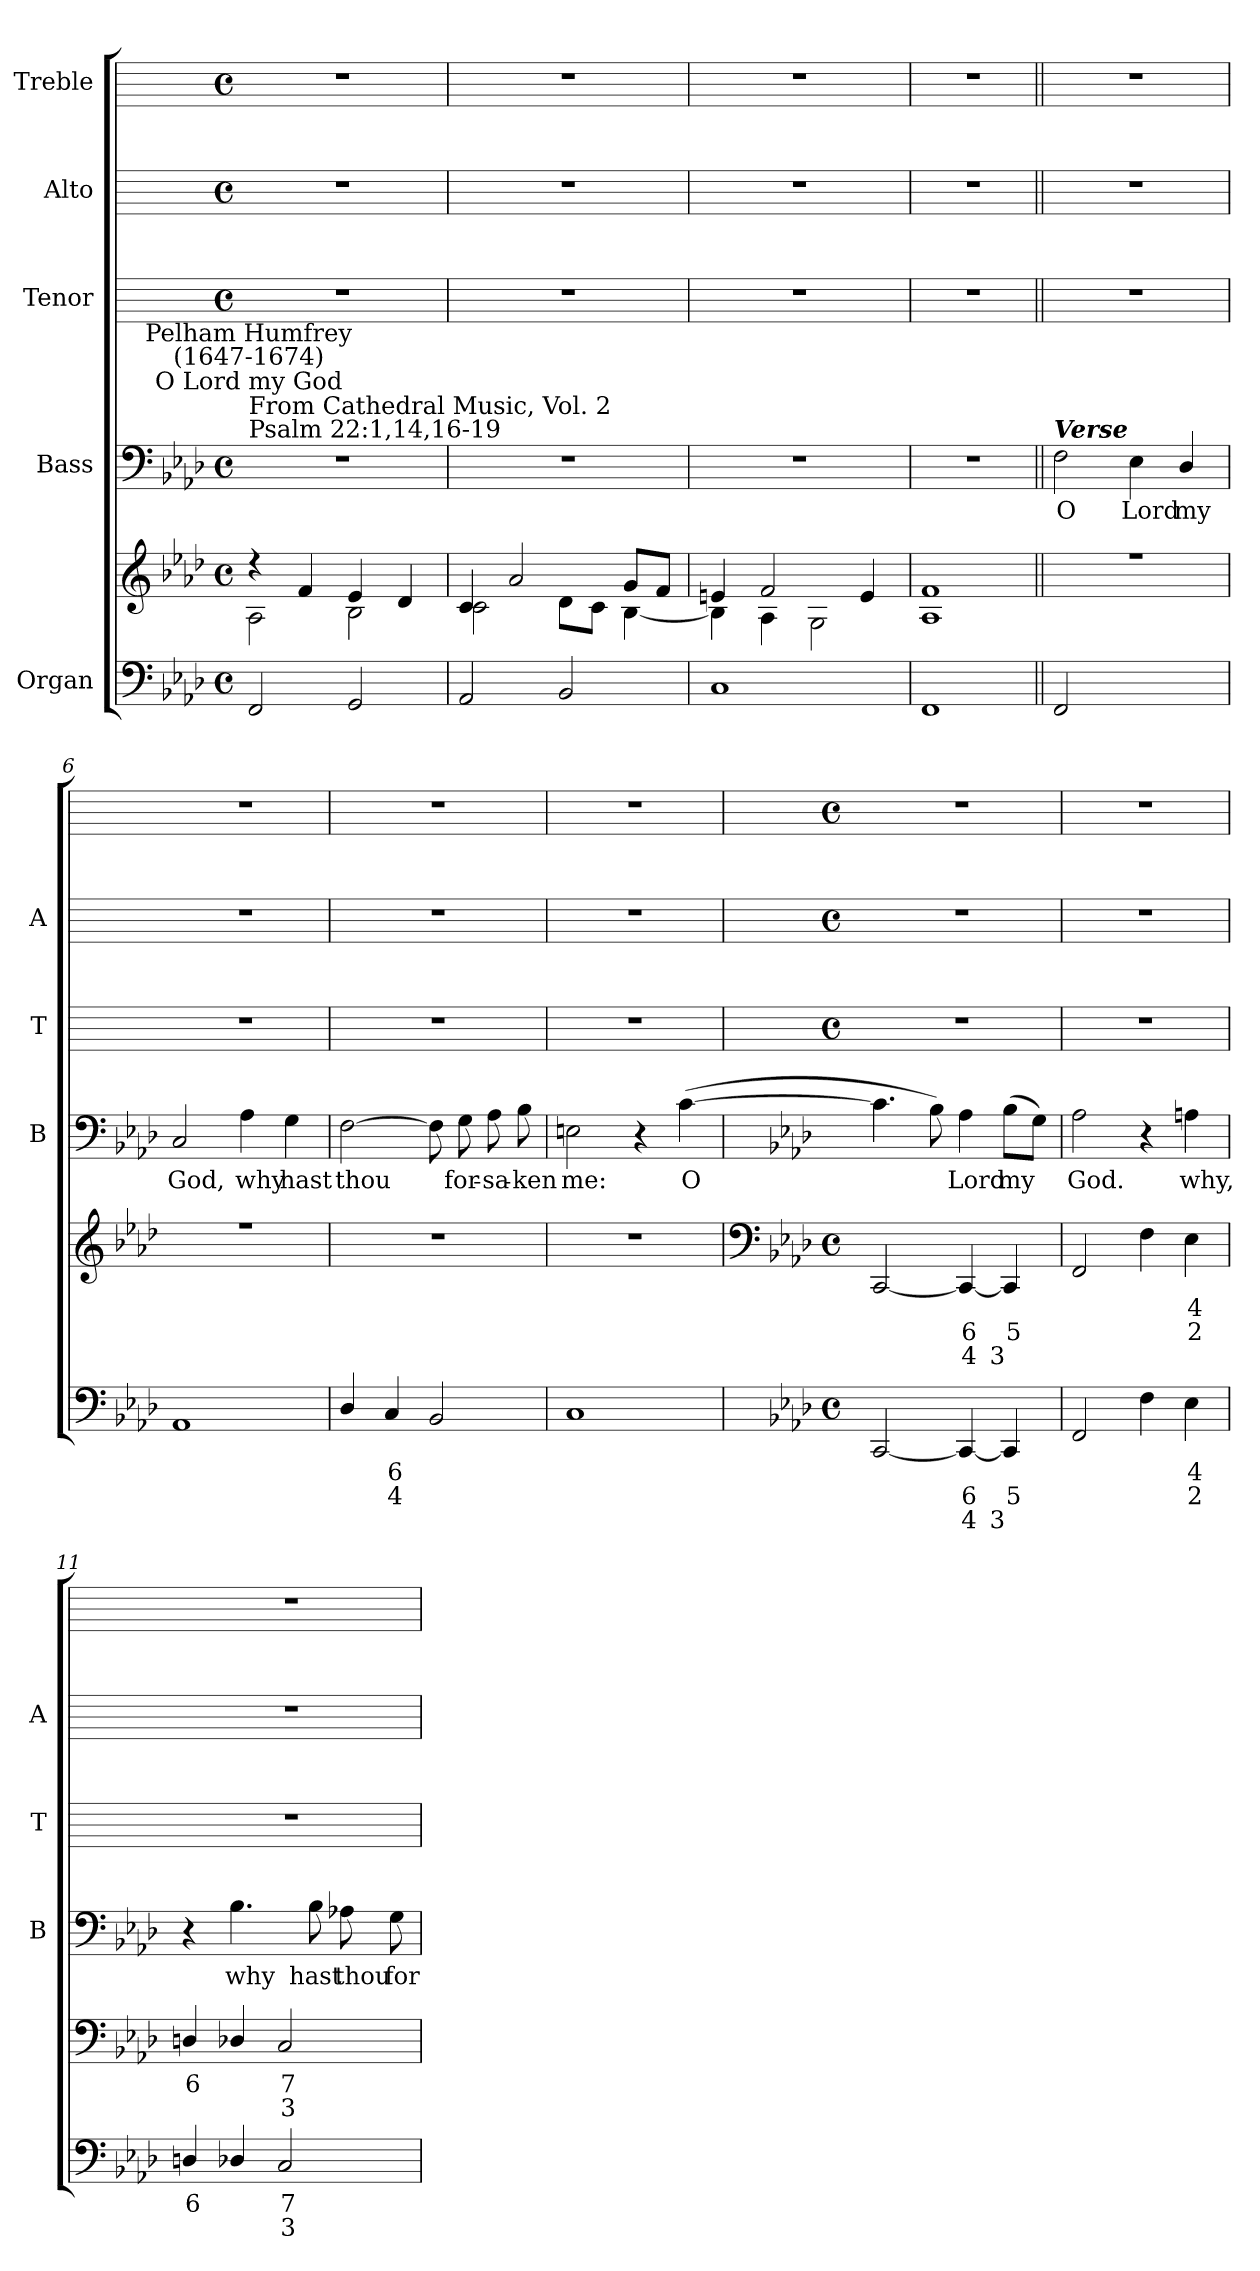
**kern	**text	**text	**text	**kern	**text	**text	**text	**kern	**text	**kern	**kern	**kern
*part5	*part5	*part5	*part5	*part5	*part5	*part5	*part5	*part4	*part4	*part3	*part2	*part1
*staff6	*staff6	*staff6	*staff6	*staff5	*staff5	*staff5	*staff5	*staff4	*staff4	*staff3	*staff2	*staff1
*I"Organ	*	*	*	*	*	*	*	*I"Bass	*	*I"Tenor	*I"Alto	*I"Treble
*	*	*	*	*	*	*	*	*I'B	*	*I'T	*I'A	*
*clefF4	*	*	*	*clefG2	*	*	*	*clefF4	*	*	*	*
*k[b-e-a-d-]	*	*	*	*k[b-e-a-d-]	*	*	*	*k[b-e-a-d-]	*	*	*	*
*A-:	*	*	*	*A-:	*	*	*	*A-:	*	*	*	*
*M4/4	*	*	*	*M4/4	*	*	*	*M4/4	*	*M4/4	*M4/4	*M4/4
*met(c)	*	*	*	*met(c)	*	*	*	*met(c)	*	*met(c)	*met(c)	*met(c)
=1	=1	=1	=1	=1	=1	=1	=1	=1	=1	=1	=1	=1
*	*	*	*	*^	*	*	*	*	*	*	*	*
!	!	!	!	!	!	!	!	!	!LO:TX:a:t=From Cathedral Music, Vol. 2\nPsalm 22&colon;1,14,16-19	!	!	!	!
!	!	!	!	!	!	!	!	!	!LO:TX:a:cj:t=O Lord my God	!	!	!	!
!	!	!	!	!	!	!	!	!	!LO:TX:a:cj:t=Pelham Humfrey\n(1647-1674)	!	!	!	!
2FF	.	.	.	4r	2A-\	.	.	.	1r	.	1r	1r	1r
.	.	.	.	4f/	.	.	.	.	.	.	.	.	.
2GG	.	.	.	4e-/	2B-\	.	.	.	.	.	.	.	.
.	.	.	.	4d-/	.	.	.	.	.	.	.	.	.
=2	=2	=2	=2	=2	=2	=2	=2	=2	=2	=2	=2	=2	=2
2AA-	.	.	.	4c/	2c\	.	.	.	1r	.	1r	1r	1r
.	.	.	.	2a-/	.	.	.	.	.	.	.	.	.
2BB-	.	.	.	.	8d-\L	.	.	.	.	.	.	.	.
.	.	.	.	.	8c\J	.	.	.	.	.	.	.	.
.	.	.	.	8g/L	[4B-\	.	.	.	.	.	.	.	.
.	.	.	.	8f/J	.	.	.	.	.	.	.	.	.
=3	=3	=3	=3	=3	=3	=3	=3	=3	=3	=3	=3	=3	=3
1C	.	.	.	4en/	4B-\]	.	.	.	1r	.	1r	1r	1r
.	.	.	.	2f/	4A-\	.	.	.	.	.	.	.	.
.	.	.	.	.	2G\	.	.	.	.	.	.	.	.
.	.	.	.	4e/	.	.	.	.	.	.	.	.	.
=4	=4	=4	=4	=4	=4	=4	=4	=4	=4	=4	=4	=4	=4
1FF	.	.	.	1f/	1A-\	.	.	.	1r	.	1r	1r	1r
=5||	=5||	=5||	=5||	=5||	=5||	=5||	=5||	=5||	=5||	=5||	=5||	=5||	=5||
!	!	!	!	!	!	!	!	!	!LO:TX:a:Bi:t=Verse	!	!	!	!
!	!	!	!	!	!	!	!	!	!	!LO:LY:b	!	!	!
2FF	.	.	.	1r	1ryy	.	.	.	2F	O	1r	1r	1r
!	!LO:LY:b	!	!	!	!	!	!	!	!	!LO:LY:b	!	!	!
[4GGyy	6	.	.	.	.	.	.	.	4E-	Lord	.	.	.
!	!LO:LY:b	!	!	!	!	!	!	!	!	!LO:LY:b	!	!	!
4GGyy]	5	.	.	.	.	.	.	.	4D-/	my	.	.	.
=6	=6	=6	=6	=6	=6	=6	=6	=6	=6	=6	=6	=6	=6
!	!	!	!	!	!	!	!	!	!	!LO:LY:b	!	!	!
1AA-	.	.	.	1r	1ryy	.	.	.	2C	God,	1r	1r	1r
!	!	!	!	!	!	!	!	!	!	!LO:LY:b	!	!	!
.	.	.	.	.	.	.	.	.	4A-	why	.	.	.
!	!	!	!	!	!	!	!	!	!	!LO:LY:b	!	!	!
.	.	.	.	.	.	.	.	.	4G	hast	.	.	.
*	*	*	*	*v	*v	*	*	*	*	*	*	*	*
=7	=7	=7	=7	=7	=7	=7	=7	=7	=7	=7	=7	=7
!	!	!	!	!	!	!	!	!	!LO:LY:b	!	!	!
4D-/	.	.	.	1r	.	.	.	[2F	thou	1r	1r	1r
!	!LO:LY:b	!LO:LY:b	!	!	!	!	!	!	!	!	!	!
4C	6	4	.	.	.	.	.	.	.	.	.	.
2BB-	.	.	.	.	.	.	.	8F]	.	.	.	.
!	!	!	!	!	!	!	!	!	!LO:LY:b	!	!	!
.	.	.	.	.	.	.	.	8G	for-	.	.	.
!	!	!	!	!	!	!	!	!	!LO:LY:b	!	!	!
.	.	.	.	.	.	.	.	8A-	-sa-	.	.	.
!	!	!	!	!	!	!	!	!	!LO:LY:b	!	!	!
.	.	.	.	.	.	.	.	8B-	-ken	.	.	.
=8	=8	=8	=8	=8	=8	=8	=8	=8	=8	=8	=8	=8
!	!	!	!	!	!	!	!	!	!LO:LY:b	!	!	!
1C	.	.	.	1r	.	.	.	2En	me:	1r	1r	1r
.	.	.	.	.	.	.	.	4r	.	.	.	.
!	!	!	!	!	!	!	!	!	!LO:LY:b	!	!	!
.	.	.	.	.	.	.	.	(>[4c	O	.	.	.
!!LO:LB:g=z
=9	=9	=9	=9	=9	=9	=9	=9	=9	=9	=9	=9	=9
*	*	*	*	*clefF4	*	*	*	*	*	*	*	*
*k[b-e-a-d-]	*	*	*	*k[b-e-a-d-]	*	*	*	*	*	*	*	*
*A-:	*	*	*	*A-:	*	*	*	*	*	*	*	*
*M4/4	*	*	*	*M4/4	*	*	*	*	*	*M4/4	*M4/4	*M4/4
*met(c)	*	*	*	*met(c)	*	*	*	*	*	*met(c)	*met(c)	*met(c)
[2CC	.	.	.	[2CC	.	.	.	4.c]	.	1r	1r	1r
.	.	.	.	.	.	.	.	8B-)	.	.	.	.
!	!	!LO:LY:b	!LO:LY:b	!	!	!LO:LY:b	!LO:LY:b	!	!LO:LY:b	!	!	!
4CC_	.	6	4	4CC_	.	6	4	4A-	Lord	.	.	.
!	!	!LO:LY:b	!LO:LY:b	!	!	!LO:LY:b	!LO:LY:b	!	!LO:LY:b	!	!	!
4CC]	.	5	3	4CC]	.	5	3	(>8B-L	my	.	.	.
.	.	.	.	.	.	.	.	8GJ)	.	.	.	.
=10	=10	=10	=10	=10	=10	=10	=10	=10	=10	=10	=10	=10
!	!	!	!	!	!	!	!	!	!LO:LY:b	!	!	!
2FF	.	.	.	2FF	.	.	.	2A-	God.	1r	1r	1r
4F	.	.	.	4F	.	.	.	4r	.	.	.	.
!	!LO:LY:b	!LO:LY:b	!	!	!LO:LY:b	!LO:LY:b	!	!	!LO:LY:b	!	!	!
4E-	4	2	.	4E-	4	2	.	4An	why,	.	.	.
=11	=11	=11	=11	=11	=11	=11	=11	=11	=11	=11	=11	=11
!	!LO:LY:b	!	!	!	!LO:LY:b	!	!	!	!	!	!	!
4Dn/	6	.	.	4Dn/	6	.	.	4r	.	1r	1r	1r
!	!	!	!	!	!	!	!	!	!LO:LY:b	!	!	!
4D-X/	.	.	.	4D-X/	.	.	.	4.B-	why	.	.	.
!	!LO:LY:b	!LO:LY:b	!	!	!LO:LY:b	!LO:LY:b	!	!	!	!	!	!
2C	7	3	.	2C	7	3	.	.	.	.	.	.
!	!	!	!	!	!	!	!	!	!LO:LY:b	!	!	!
.	.	.	.	.	.	.	.	8B-	hast	.	.	.
!	!	!	!	!	!	!	!	!	!LO:LY:b	!	!	!
.	.	.	.	.	.	.	.	8A-X	thou	.	.	.
!	!	!	!	!	!	!	!	!	!LO:LY:b	!	!	!
.	.	.	.	.	.	.	.	8G	for-	.	.	.
=	=	=	=	=	=	=	=	=	=	=	=	=
*-	*-	*-	*-	*-	*-	*-	*-	*-	*-	*-	*-	*-
